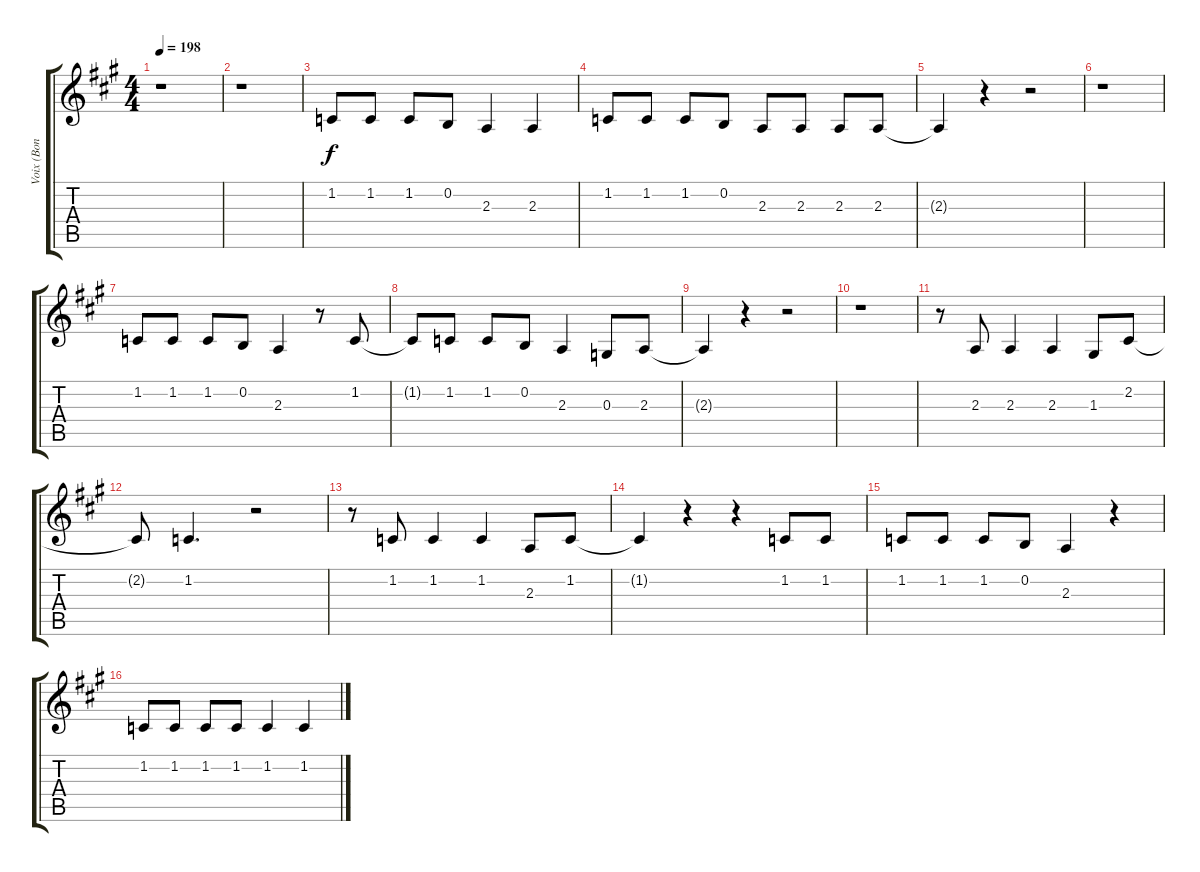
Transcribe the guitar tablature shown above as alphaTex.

\track ("Voix (Bon Scott)" "Voix (Bon ") {instrument bassoon}
\staff {score tabs}
\tuning (E4 B3 G3 D3 A2 E2) {hide}
\ts (4 4)
\tempo 198
\clef g2
\ks a
r.1{dy f} |
r.1 |
1.2.8 1.2.8 1.2.8 0.2.8 2.3.4 2.3.4 |
1.2.8 1.2.8 1.2.8 0.2.8 2.3.8 2.3.8 2.3.8 2.3.8 |
2.3{t}.4 r.4 r.2 |
r.1 |
1.2.8 1.2.8 1.2.8 0.2.8 2.3.4 r.8 1.2.8 |
1.2{t}.8 1.2.8 1.2.8 0.2.8 2.3.4 0.3.8 2.3.8 |
2.3{t}.4 r.4 r.2 |
r.1 |
r.8 2.3.8 2.3.4 2.3.4 1.3.8 2.2.8 |
2.2{t}.8 1.2.4{d} r.2 |
r.8 1.2.8 1.2.4 1.2.4 2.3.8 1.2.8 |
1.2{t}.4 r.4 r.4 1.2.8 1.2.8 |
1.2.8 1.2.8 1.2.8 0.2.8 2.3.4 r.4 |
1.2.8 1.2.8 1.2.8 1.2.8 1.2.4 1.2.4
